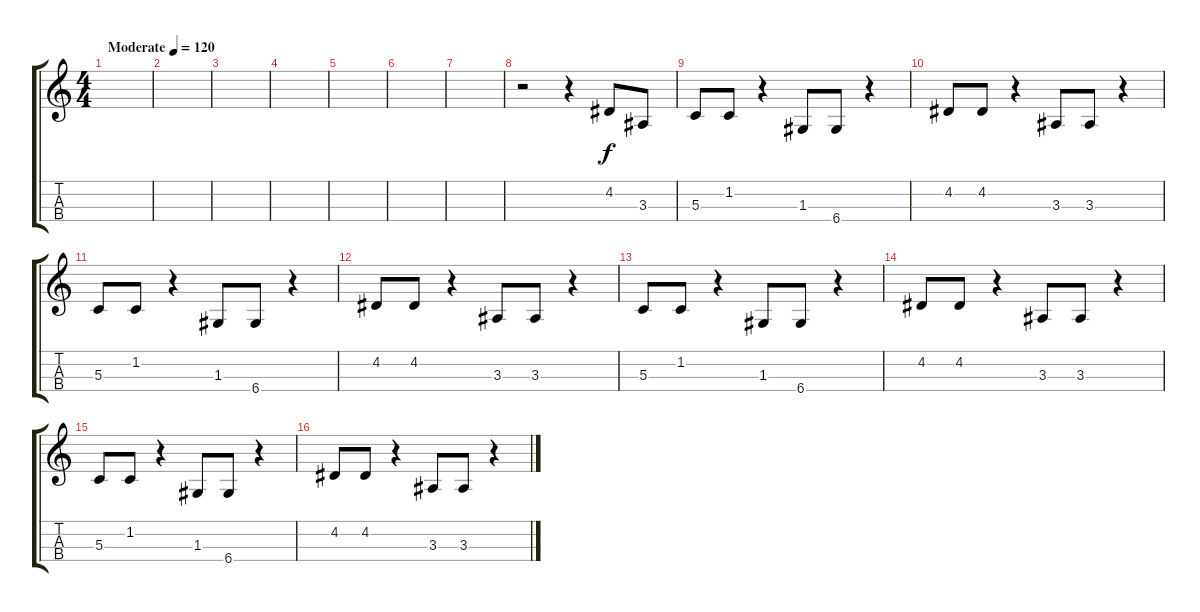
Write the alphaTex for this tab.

\track "" {instrument lead2sawtooth}
\staff {score tabs}
\tuning (E4 B3 G3 D3) {hide}
\ts (4 4)
\tempo (120 "Moderate")
\clef g2
\ks c
|
|
|
|
|
|
|
r.2 r.4 4.2.8 3.3.8 |
5.3.8 1.2.8 r.4 1.3.8 6.4.8 r.4 |
4.2.8 4.2.8 r.4 3.3.8 3.3.8 r.4 |
5.3.8 1.2.8 r.4 1.3.8 6.4.8 r.4 |
4.2.8 4.2.8 r.4 3.3.8 3.3.8 r.4 |
5.3.8 1.2.8 r.4 1.3.8 6.4.8 r.4 |
4.2.8 4.2.8 r.4 3.3.8 3.3.8 r.4 |
5.3.8 1.2.8 r.4 1.3.8 6.4.8 r.4 |
4.2.8 4.2.8 r.4 3.3.8 3.3.8 r.4
